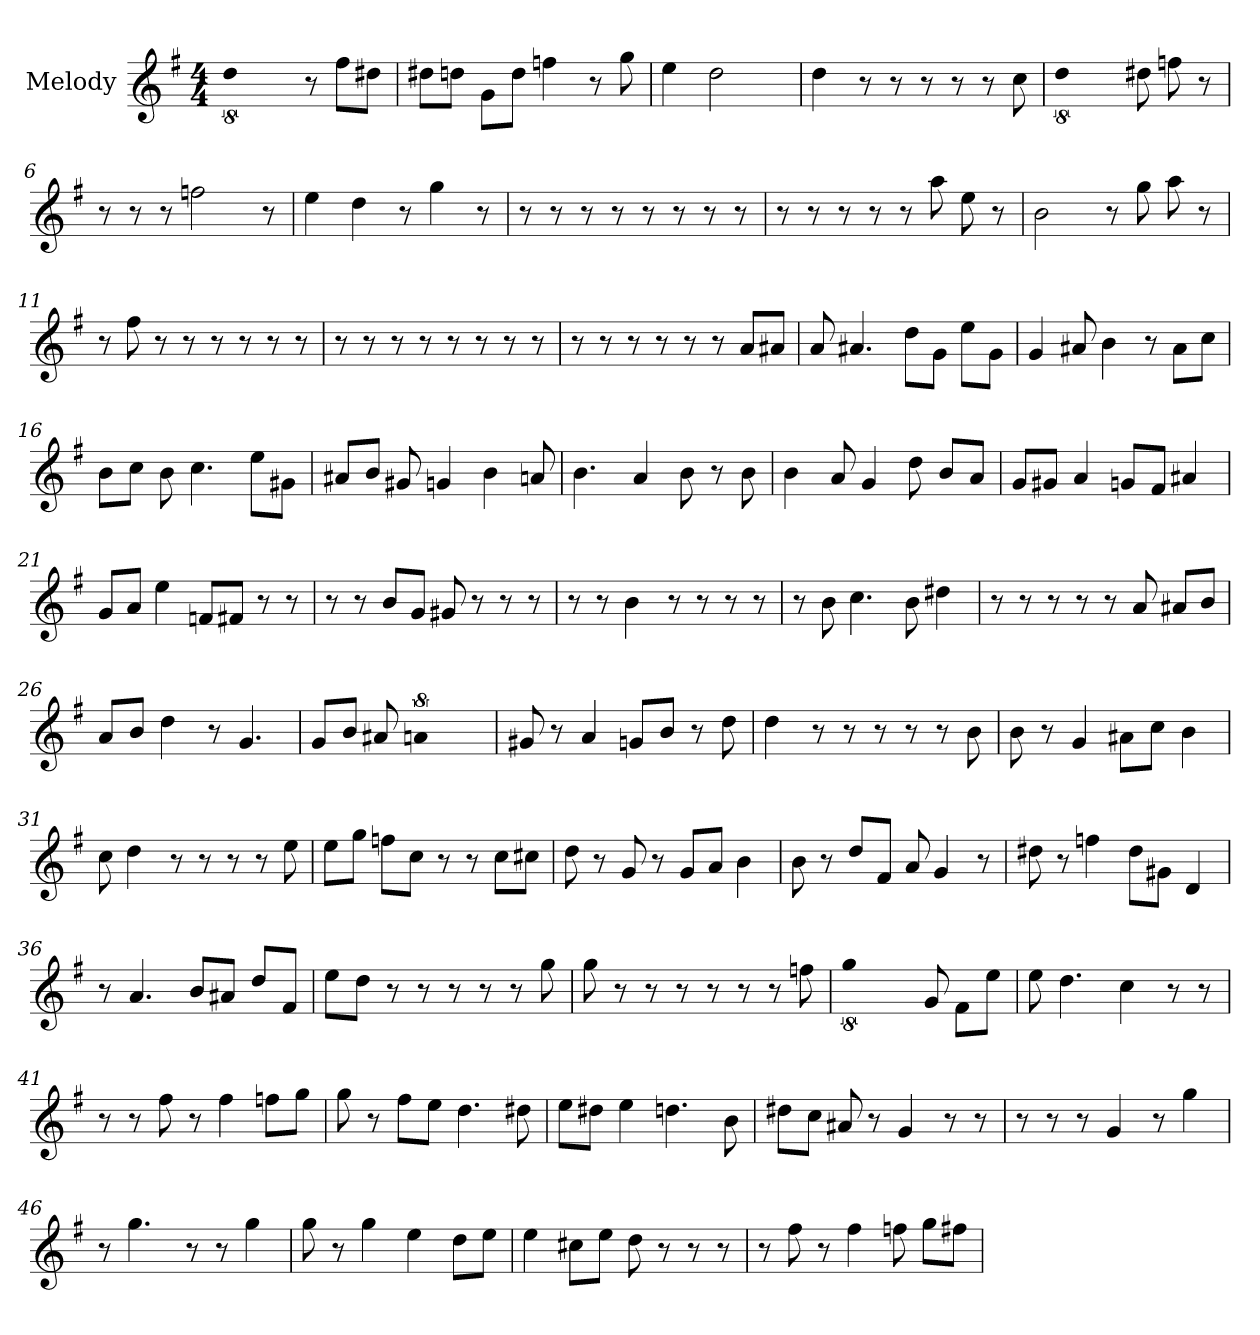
**kern
*part1
*staff1
*I"Melody
*clefG2
*k[f#]
*G:
*M4/4
*MM129
=1
!LO:N:vis=2
8%5dd
8r
8ff#\L
8dd#\J
=2
8dd#\L
8dd\J
8g\L
8dd\J
4ff
8r
8gg
=3
4ee
!LO:N:vis=2
2.dd
=4
4dd
8r
8r
8r
8r
8r
8cc
=5
!LO:N:vis=2
8%5dd
8dd#
8ff
8r
=6
8r
8r
8r
2ff
8r
=7
4ee
4dd
8r
4gg
8r
=8
8r
8r
8r
8r
8r
8r
8r
8r
=9
8r
8r
8r
8r
8r
8aa
8ee
8r
=10
2b
8r
8gg
8aa
8r
=11
8r
8ff#
8r
8r
8r
8r
8r
8r
=12
8r
8r
8r
8r
8r
8r
8r
8r
=13
8r
8r
8r
8r
8r
8r
8a/L
8a#/J
=14
8a
4.a#
8dd\L
8g\J
8ee\L
8g\J
=15
4g
8a#
4b
8r
8a#\L
8cc\J
=16
8b\L
8cc\J
8b
4.cc
8ee\L
8g#\J
=17
8a#/L
8b/J
8g#
4g
4b
8a
=18
4.b
4a
8b
8r
8b
=19
4b
8a
4g
8dd
8b/L
8a/J
=20
8g/L
8g#/J
4a
8g/L
8f#/J
4a#
=21
8g/L
8a/J
4ee
8f/L
8f#/J
8r
8r
=22
8r
8r
8b/L
8g/J
8g#
8r
8r
8r
=23
8r
8r
4b
8r
8r
8r
8r
=24
8r
8b
4.cc
8b
4dd#
=25
8r
8r
8r
8r
8r
8a
8a#/L
8b/J
=26
8a/L
8b/J
4dd
8r
4.g
=27
8g/L
8b/J
8a#
!LO:N:vis=2
8%5a
=28
8g#
8r
4a
8g/L
8b/J
8r
8dd
=29
4dd
8r
8r
8r
8r
8r
8b
=30
8b
8r
4g
8a#\L
8cc\J
4b
=31
8cc
4dd
8r
8r
8r
8r
8ee
=32
8ee\L
8gg\J
8ff\L
8cc\J
8r
8r
8cc\L
8cc#\J
=33
8dd
8r
8g
8r
8g/L
8a/J
4b
=34
8b
8r
8dd/L
8f#/J
8a
4g
8r
=35
8dd#
8r
4ff
8dd#\L
8g#\J
4d
=36
8r
4.a
8b/L
8a#/J
8dd/L
8f#/J
=37
8ee\L
8dd\J
8r
8r
8r
8r
8r
8gg
=38
8gg
8r
8r
8r
8r
8r
8r
8ff
=39
!LO:N:vis=2
8%5gg
8g
8f#\L
8ee\J
=40
8ee
4.dd
4cc
8r
8r
=41
8r
8r
8ff#
8r
4ff#
8ff\L
8gg\J
=42
8gg
8r
8ff#\L
8ee\J
4.dd
8dd#
=43
8ee\L
8dd#\J
4ee
4.dd
8b
=44
8dd#\L
8cc\J
8a#
8r
4g
8r
8r
=45
8r
8r
8r
4g
8r
4gg
=46
8r
4.gg
8r
8r
4gg
=47
8gg
8r
4gg
4ee
8dd\L
8ee\J
=48
4ee
8cc#\L
8ee\J
8dd
8r
8r
8r
=49
8r
8ff#
8r
4ff#
8ff
8gg\L
8ff#\J
=
*-
